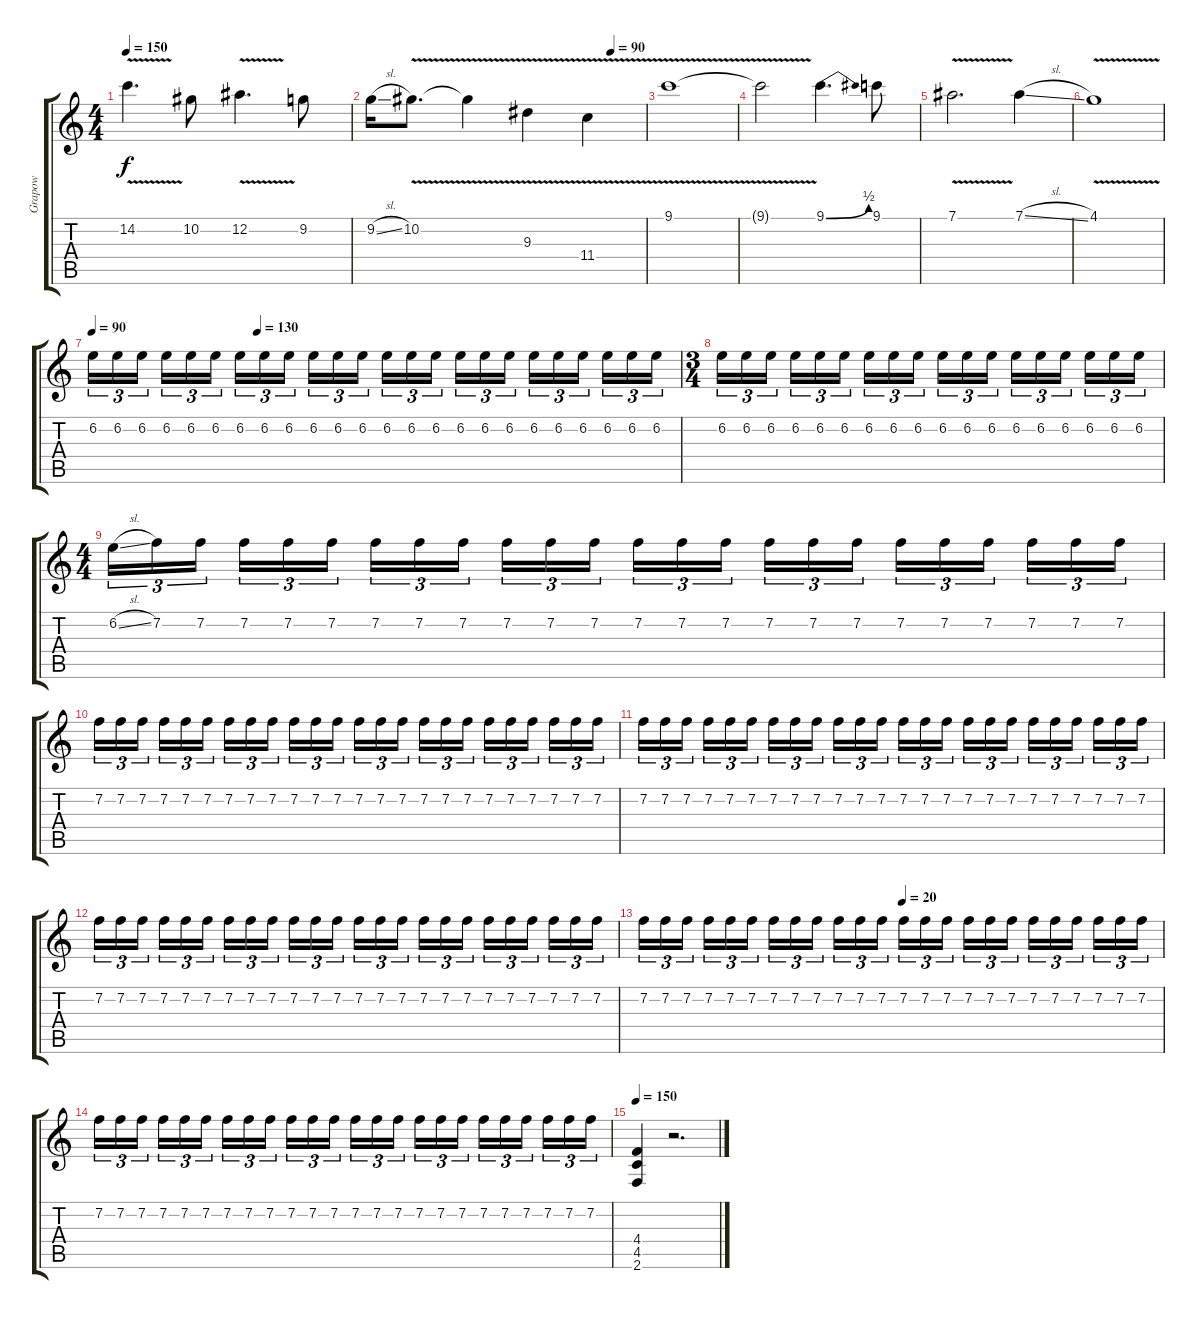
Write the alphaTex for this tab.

\track ("Grapow" "Grapow") {instrument distortionguitar}
\staff {score tabs}
\tuning (Eb4 Bb3 Gb3 Db3 Ab2 Eb2) {hide}
\ts (4 4)
\tempo 150
\clef g2
\ks c
14.2{v}.4{d dy f} 10.2.8 12.2{v}.4{d} 9.2.8 |
\tempo (90 0.875)
9.2{sl}.16 10.2{v}.8{d} 10.2{t}.4 9.3{v}.4 11.4{v}.4 |
9.1{v}.1 |
9.1{t}.2 9.1{be (bend 0 0 60 2)}.4{d} 9.1.8 |
7.1{v}.2{d} 7.1{sl}.4 |
4.1{v}.1 |
\tempo 90
\tempo (130 0.28125)
6.2.16{tu (3 2)} 6.2.16{tu (3 2)} 6.2.16{tu (3 2) beam splitsecondary} 6.2.16{tu (3 2)} 6.2.16{tu (3 2)} 6.2.16{tu (3 2)} 6.2.16{tu (3 2)} 6.2.16{tu (3 2)} 6.2.16{tu (3 2) beam splitsecondary} 6.2.16{tu (3 2)} 6.2.16{tu (3 2)} 6.2.16{tu (3 2)} 6.2.16{tu (3 2)} 6.2.16{tu (3 2)} 6.2.16{tu (3 2) beam splitsecondary} 6.2.16{tu (3 2)} 6.2.16{tu (3 2)} 6.2.16{tu (3 2)} 6.2.16{tu (3 2)} 6.2.16{tu (3 2)} 6.2.16{tu (3 2) beam splitsecondary} 6.2.16{tu (3 2)} 6.2.16{tu (3 2)} 6.2.16{tu (3 2)} |
\ts (3 4)
6.2.16{tu (3 2)} 6.2.16{tu (3 2)} 6.2.16{tu (3 2) beam splitsecondary} 6.2.16{tu (3 2)} 6.2.16{tu (3 2)} 6.2.16{tu (3 2)} 6.2.16{tu (3 2)} 6.2.16{tu (3 2)} 6.2.16{tu (3 2) beam splitsecondary} 6.2.16{tu (3 2)} 6.2.16{tu (3 2)} 6.2.16{tu (3 2)} 6.2.16{tu (3 2)} 6.2.16{tu (3 2)} 6.2.16{tu (3 2) beam splitsecondary} 6.2.16{tu (3 2)} 6.2.16{tu (3 2)} 6.2.16{tu (3 2)} |
\ts (4 4)
6.2{sl}.16{tu (3 2)} 7.2.16{tu (3 2)} 7.2.16{tu (3 2) beam splitsecondary} 7.2.16{tu (3 2)} 7.2.16{tu (3 2)} 7.2.16{tu (3 2)} 7.2.16{tu (3 2)} 7.2.16{tu (3 2)} 7.2.16{tu (3 2) beam splitsecondary} 7.2.16{tu (3 2)} 7.2.16{tu (3 2)} 7.2.16{tu (3 2)} 7.2.16{tu (3 2)} 7.2.16{tu (3 2)} 7.2.16{tu (3 2) beam splitsecondary} 7.2.16{tu (3 2)} 7.2.16{tu (3 2)} 7.2.16{tu (3 2)} 7.2.16{tu (3 2)} 7.2.16{tu (3 2)} 7.2.16{tu (3 2) beam splitsecondary} 7.2.16{tu (3 2)} 7.2.16{tu (3 2)} 7.2.16{tu (3 2)} |
7.2.16{tu (3 2)} 7.2.16{tu (3 2)} 7.2.16{tu (3 2) beam splitsecondary} 7.2.16{tu (3 2)} 7.2.16{tu (3 2)} 7.2.16{tu (3 2)} 7.2.16{tu (3 2)} 7.2.16{tu (3 2)} 7.2.16{tu (3 2) beam splitsecondary} 7.2.16{tu (3 2)} 7.2.16{tu (3 2)} 7.2.16{tu (3 2)} 7.2.16{tu (3 2)} 7.2.16{tu (3 2)} 7.2.16{tu (3 2) beam splitsecondary} 7.2.16{tu (3 2)} 7.2.16{tu (3 2)} 7.2.16{tu (3 2)} 7.2.16{tu (3 2)} 7.2.16{tu (3 2)} 7.2.16{tu (3 2) beam splitsecondary} 7.2.16{tu (3 2)} 7.2.16{tu (3 2)} 7.2.16{tu (3 2)} |
7.2.16{tu (3 2)} 7.2.16{tu (3 2)} 7.2.16{tu (3 2) beam splitsecondary} 7.2.16{tu (3 2)} 7.2.16{tu (3 2)} 7.2.16{tu (3 2)} 7.2.16{tu (3 2)} 7.2.16{tu (3 2)} 7.2.16{tu (3 2) beam splitsecondary} 7.2.16{tu (3 2)} 7.2.16{tu (3 2)} 7.2.16{tu (3 2)} 7.2.16{tu (3 2)} 7.2.16{tu (3 2)} 7.2.16{tu (3 2) beam splitsecondary} 7.2.16{tu (3 2)} 7.2.16{tu (3 2)} 7.2.16{tu (3 2)} 7.2.16{tu (3 2)} 7.2.16{tu (3 2)} 7.2.16{tu (3 2) beam splitsecondary} 7.2.16{tu (3 2)} 7.2.16{tu (3 2)} 7.2.16{tu (3 2)} |
7.2.16{tu (3 2)} 7.2.16{tu (3 2)} 7.2.16{tu (3 2) beam splitsecondary} 7.2.16{tu (3 2)} 7.2.16{tu (3 2)} 7.2.16{tu (3 2)} 7.2.16{tu (3 2)} 7.2.16{tu (3 2)} 7.2.16{tu (3 2) beam splitsecondary} 7.2.16{tu (3 2)} 7.2.16{tu (3 2)} 7.2.16{tu (3 2)} 7.2.16{tu (3 2)} 7.2.16{tu (3 2)} 7.2.16{tu (3 2) beam splitsecondary} 7.2.16{tu (3 2)} 7.2.16{tu (3 2)} 7.2.16{tu (3 2)} 7.2.16{tu (3 2)} 7.2.16{tu (3 2)} 7.2.16{tu (3 2) beam splitsecondary} 7.2.16{tu (3 2)} 7.2.16{tu (3 2)} 7.2.16{tu (3 2)} |
\tempo (20 0.5)
7.2.16{tu (3 2)} 7.2.16{tu (3 2)} 7.2.16{tu (3 2) beam splitsecondary} 7.2.16{tu (3 2)} 7.2.16{tu (3 2)} 7.2.16{tu (3 2)} 7.2.16{tu (3 2)} 7.2.16{tu (3 2)} 7.2.16{tu (3 2) beam splitsecondary} 7.2.16{tu (3 2)} 7.2.16{tu (3 2)} 7.2.16{tu (3 2)} 7.2.16{tu (3 2)} 7.2.16{tu (3 2)} 7.2.16{tu (3 2) beam splitsecondary} 7.2.16{tu (3 2)} 7.2.16{tu (3 2)} 7.2.16{tu (3 2)} 7.2.16{tu (3 2)} 7.2.16{tu (3 2)} 7.2.16{tu (3 2) beam splitsecondary} 7.2.16{tu (3 2)} 7.2.16{tu (3 2)} 7.2.16{tu (3 2)} |
7.2.16{tu (3 2)} 7.2.16{tu (3 2)} 7.2.16{tu (3 2) beam splitsecondary} 7.2.16{tu (3 2)} 7.2.16{tu (3 2)} 7.2.16{tu (3 2)} 7.2.16{tu (3 2)} 7.2.16{tu (3 2)} 7.2.16{tu (3 2) beam splitsecondary} 7.2.16{tu (3 2)} 7.2.16{tu (3 2)} 7.2.16{tu (3 2)} 7.2.16{tu (3 2)} 7.2.16{tu (3 2)} 7.2.16{tu (3 2) beam splitsecondary} 7.2.16{tu (3 2)} 7.2.16{tu (3 2)} 7.2.16{tu (3 2)} 7.2.16{tu (3 2)} 7.2.16{tu (3 2)} 7.2.16{tu (3 2) beam splitsecondary} 7.2.16{tu (3 2)} 7.2.16{tu (3 2)} 7.2.16{tu (3 2)} |
\tempo 150
(4.4 4.5 2.6).4 r.2{d}
